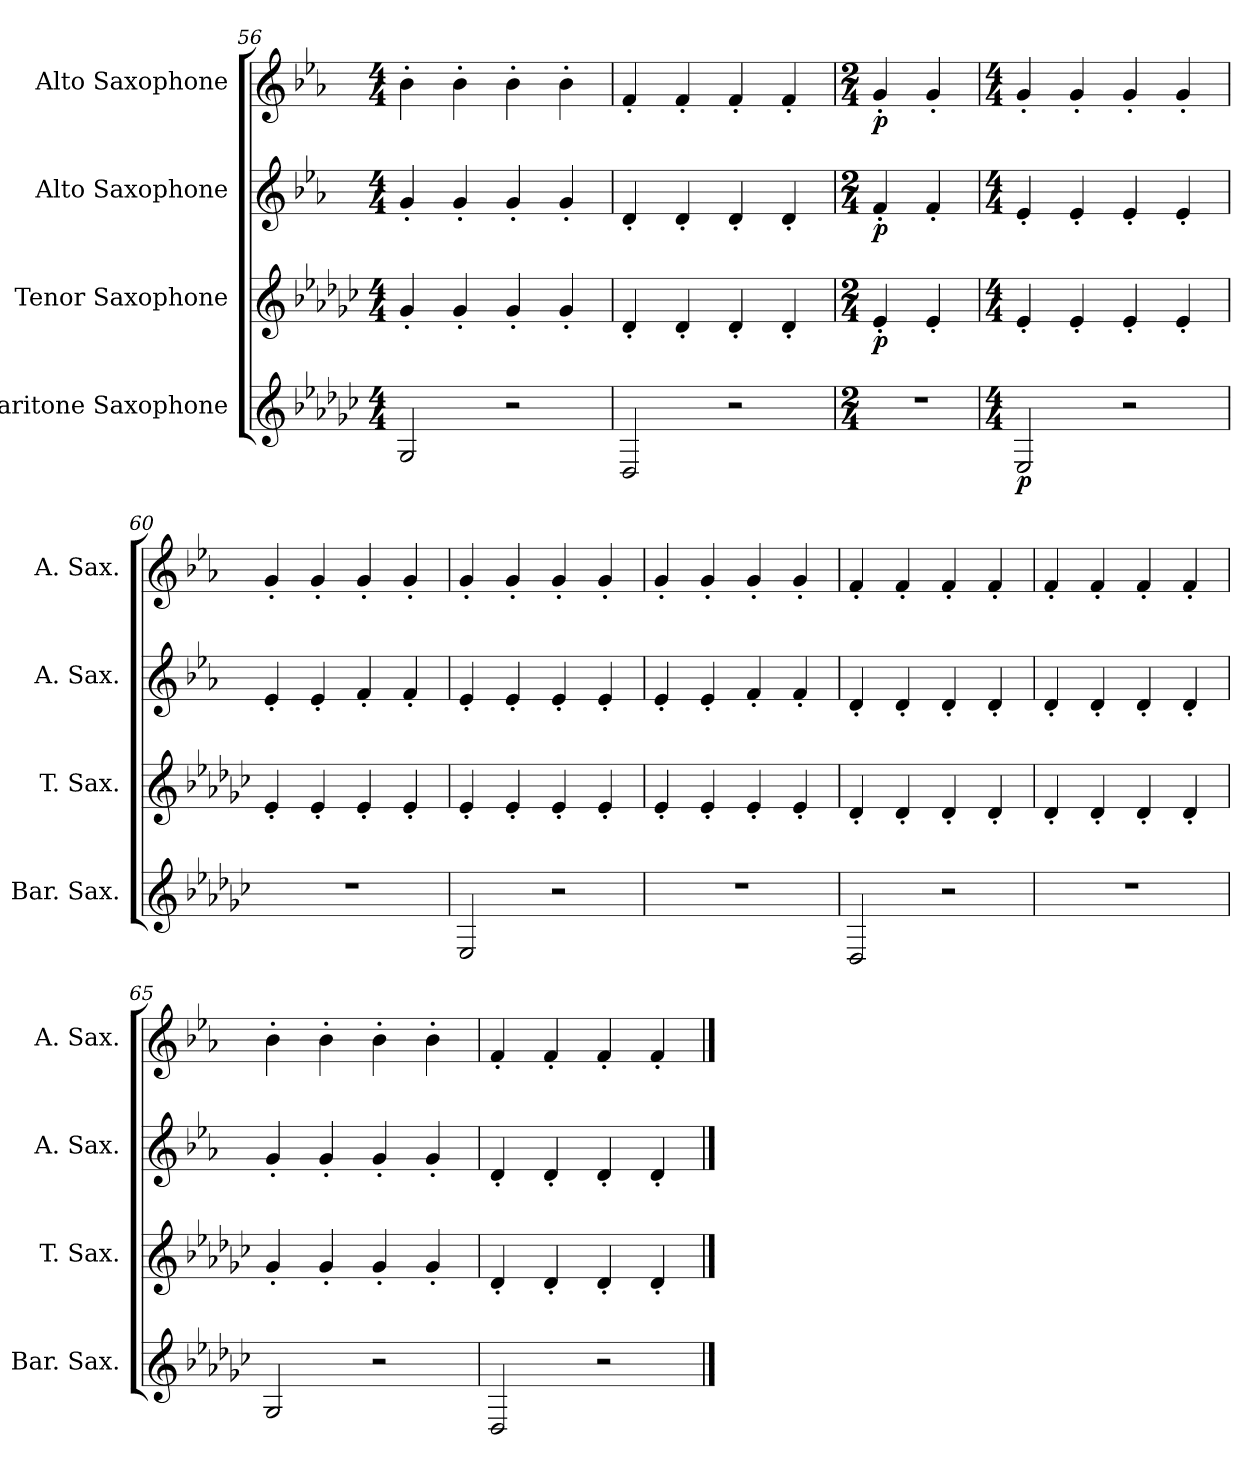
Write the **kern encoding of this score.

**kern	**dynam	**kern	**dynam	**kern	**dynam	**kern	**dynam
*part4	*part4	*part3	*part3	*part2	*part2	*part1	*part1
*staff4	*staff4	*staff3	*staff3	*staff2	*staff2	*staff1	*staff1
*I"Baritone Saxophone	*	*I"Tenor Saxophone	*	*I"Alto Saxophone	*	*I"Alto Saxophone	*
*I'Bar. Sax.	*	*I'T. Sax.	*	*I'A. Sax.	*	*I'A. Sax.	*
*clefG2	*	*clefG2	*	*clefG2	*	*clefG2	*
*ITrd12c21	*	*ITrd8c14	*	*ITrd5c9	*	*ITrd5c9	*
*k[b-e-a-d-g-c-]	*	*k[b-e-a-d-g-c-]	*	*k[b-e-a-d-g-c-]	*	*k[b-e-a-d-g-c-]	*
*G-:	*	*G-:	*	*G-:	*	*G-:	*
*M4/4	*	*M4/4	*	*M4/4	*	*M4/4	*
=56	=56	=56	=56	=56	=56	=56	=56
2GG-/	.	4G-'/	.	4B-'/	.	4d-'\	.
.	.	4G-'/	.	4B-'/	.	4d-'\	.
2r	.	4G-'/	.	4B-'/	.	4d-'\	.
.	.	4G-'/	.	4B-'/	.	4d-'\	.
!!LO:PB:g=z
=57	=57	=57	=57	=57	=57	=57	=57
2DD-/	.	4D-'/	.	4F'/	.	4A-'/	.
.	.	4D-'/	.	4F'/	.	4A-'/	.
2r	.	4D-'/	.	4F'/	.	4A-'/	.
.	.	4D-'/	.	4F'/	.	4A-'/	.
=58	=58	=58	=58	=58	=58	=58	=58
*M2/4	*	*M2/4	*	*M2/4	*	*M2/4	*
!	!	!	!LO:DY:b	!	!LO:DY:b	!	!LO:DY:b
2r	.	4E-'/	p	4A-'/	p	4B-'/	p
.	.	4E-'/	.	4A-'/	.	4B-'/	.
=59	=59	=59	=59	=59	=59	=59	=59
*M4/4	*	*M4/4	*	*M4/4	*	*M4/4	*
!	!LO:DY:b	!	!	!	!	!	!
2EE-/	p	4E-'/	.	4G-'/	.	4B-'/	.
.	.	4E-'/	.	4G-'/	.	4B-'/	.
2r	.	4E-'/	.	4G-'/	.	4B-'/	.
.	.	4E-'/	.	4G-'/	.	4B-'/	.
=60	=60	=60	=60	=60	=60	=60	=60
1r	.	4E-'/	.	4G-'/	.	4B-'/	.
.	.	4E-'/	.	4G-'/	.	4B-'/	.
.	.	4E-'/	.	4A-'/	.	4B-'/	.
.	.	4E-'/	.	4A-'/	.	4B-'/	.
=61	=61	=61	=61	=61	=61	=61	=61
2EE-/	.	4E-'/	.	4G-'/	.	4B-'/	.
.	.	4E-'/	.	4G-'/	.	4B-'/	.
2r	.	4E-'/	.	4G-'/	.	4B-'/	.
.	.	4E-'/	.	4G-'/	.	4B-'/	.
=62	=62	=62	=62	=62	=62	=62	=62
1r	.	4E-'/	.	4G-'/	.	4B-'/	.
.	.	4E-'/	.	4G-'/	.	4B-'/	.
.	.	4E-'/	.	4A-'/	.	4B-'/	.
.	.	4E-'/	.	4A-'/	.	4B-'/	.
=63	=63	=63	=63	=63	=63	=63	=63
2DD-/	.	4D-'/	.	4F'/	.	4A-'/	.
.	.	4D-'/	.	4F'/	.	4A-'/	.
2r	.	4D-'/	.	4F'/	.	4A-'/	.
.	.	4D-'/	.	4F'/	.	4A-'/	.
=64	=64	=64	=64	=64	=64	=64	=64
1r	.	4D-'/	.	4F'/	.	4A-'/	.
.	.	4D-'/	.	4F'/	.	4A-'/	.
.	.	4D-'/	.	4F'/	.	4A-'/	.
.	.	4D-'/	.	4F'/	.	4A-'/	.
!!LO:LB:g=z
=65	=65	=65	=65	=65	=65	=65	=65
2GG-/	.	4G-'/	.	4B-'/	.	4d-'\	.
.	.	4G-'/	.	4B-'/	.	4d-'\	.
2r	.	4G-'/	.	4B-'/	.	4d-'\	.
.	.	4G-'/	.	4B-'/	.	4d-'\	.
=66	=66	=66	=66	=66	=66	=66	=66
2DD-/	.	4D-'/	.	4F'/	.	4A-'/	.
.	.	4D-'/	.	4F'/	.	4A-'/	.
2r	.	4D-'/	.	4F'/	.	4A-'/	.
.	.	4D-'/	.	4F'/	.	4A-'/	.
==	==	==	==	==	==	==	==
*-	*-	*-	*-	*-	*-	*-	*-
